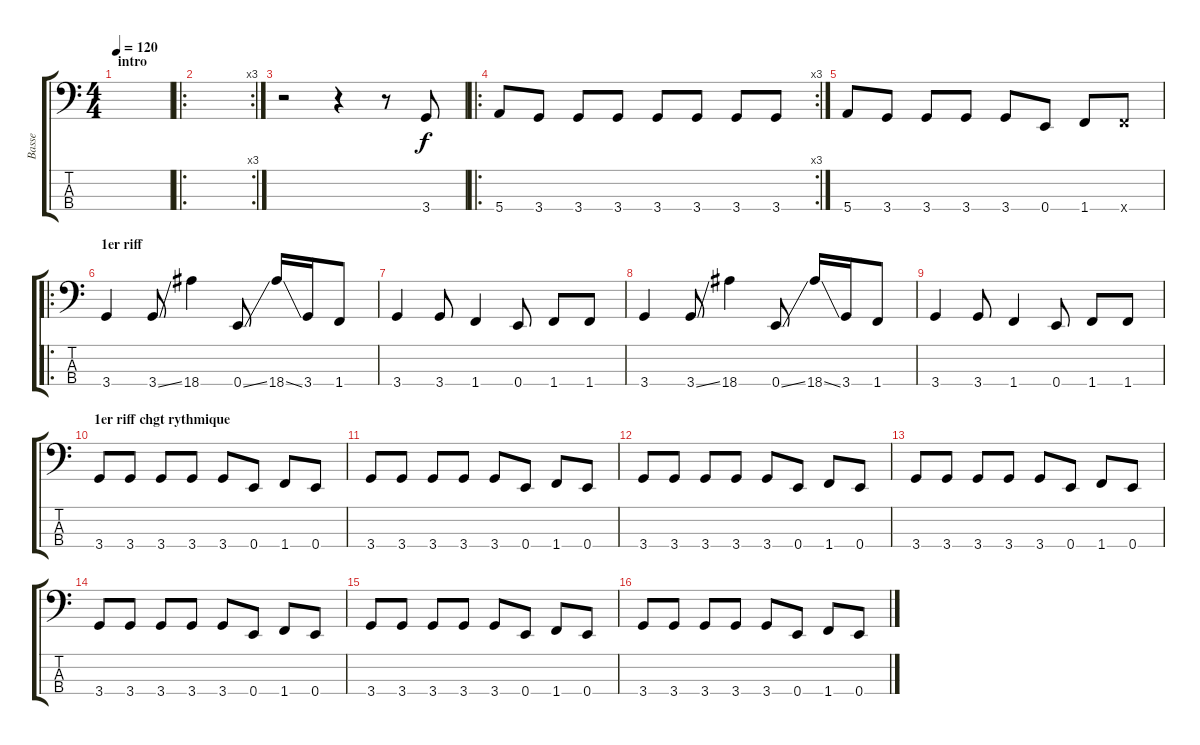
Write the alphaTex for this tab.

\track ("Basse" "Basse") {instrument electricbassfinger}
\staff {score tabs}
\tuning (G2 D2 A1 E1) {hide}
\ts (4 4)
\section ("" "intro")
\tempo 120
\clef f4
\ks c
|
\ro
\rc 3
|
r.2 r.4 r.8 3.4.8 |
\ro
\rc 3
5.4.8 3.4.8 3.4.8 3.4.8 3.4.8 3.4.8 3.4.8 3.4.8 |
5.4.8 3.4.8 3.4.8 3.4.8 3.4.8 0.4.8 1.4.8 1.4{x}.8 |
\ro
\section ("" "1er riff")
3.4.4 3.4{ss}.8 18.4.4 0.4{ss}.8 18.4{ss}.16 3.4.16 1.4.8 |
3.4.4 3.4.8 1.4.4 0.4.8 1.4.8 1.4.8 |
3.4.4 3.4{ss}.8 18.4.4 0.4{ss}.8 18.4{ss}.16 3.4.16 1.4.8 |
3.4.4 3.4.8 1.4.4 0.4.8 1.4.8 1.4.8 |
\section ("" "1er riff chgt rythmique")
3.4.8 3.4.8 3.4.8 3.4.8 3.4.8 0.4.8 1.4.8 0.4.8 |
3.4.8 3.4.8 3.4.8 3.4.8 3.4.8 0.4.8 1.4.8 0.4.8 |
3.4.8 3.4.8 3.4.8 3.4.8 3.4.8 0.4.8 1.4.8 0.4.8 |
3.4.8 3.4.8 3.4.8 3.4.8 3.4.8 0.4.8 1.4.8 0.4.8 |
3.4.8 3.4.8 3.4.8 3.4.8 3.4.8 0.4.8 1.4.8 0.4.8 |
3.4.8 3.4.8 3.4.8 3.4.8 3.4.8 0.4.8 1.4.8 0.4.8 |
3.4.8 3.4.8 3.4.8 3.4.8 3.4.8 0.4.8 1.4.8 0.4.8
